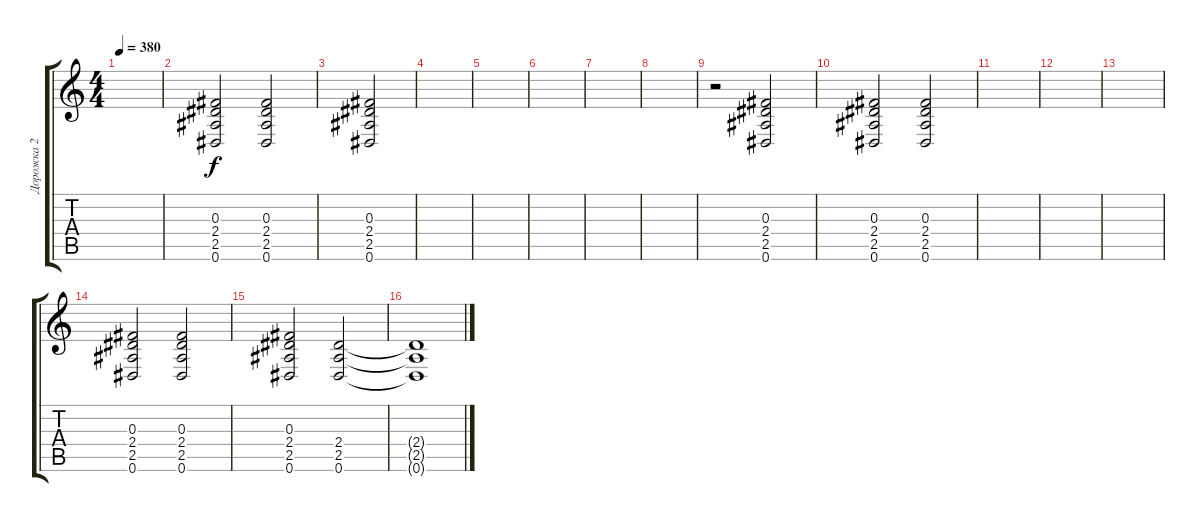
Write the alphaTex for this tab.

\track ("Дорожка 2" "Дорожка 2") {instrument overdrivenguitar}
\staff {score tabs}
\tuning (Eb4 Bb3 Gb3 Db3 Ab2 Eb2) {hide}
\ts (4 4)
\tempo 380
\clef g2
\ks c
|
(0.3 2.4 2.5 0.6).2 (0.3 2.4 2.5 0.6).2 |
(0.3 2.4 2.5 0.6).2 |
|
|
|
|
|
r.2 (0.3 2.4 2.5 0.6).2 |
(0.3 2.4 2.5 0.6).2 (0.3 2.4 2.5 0.6).2 |
|
|
|
(0.3 2.4 2.5 0.6).2 (0.3 2.4 2.5 0.6).2 |
(0.3 2.4 2.5 0.6).2 (2.4 2.5 0.6).2 |
(2.4{t} 2.5{t} 0.6{t}).1
